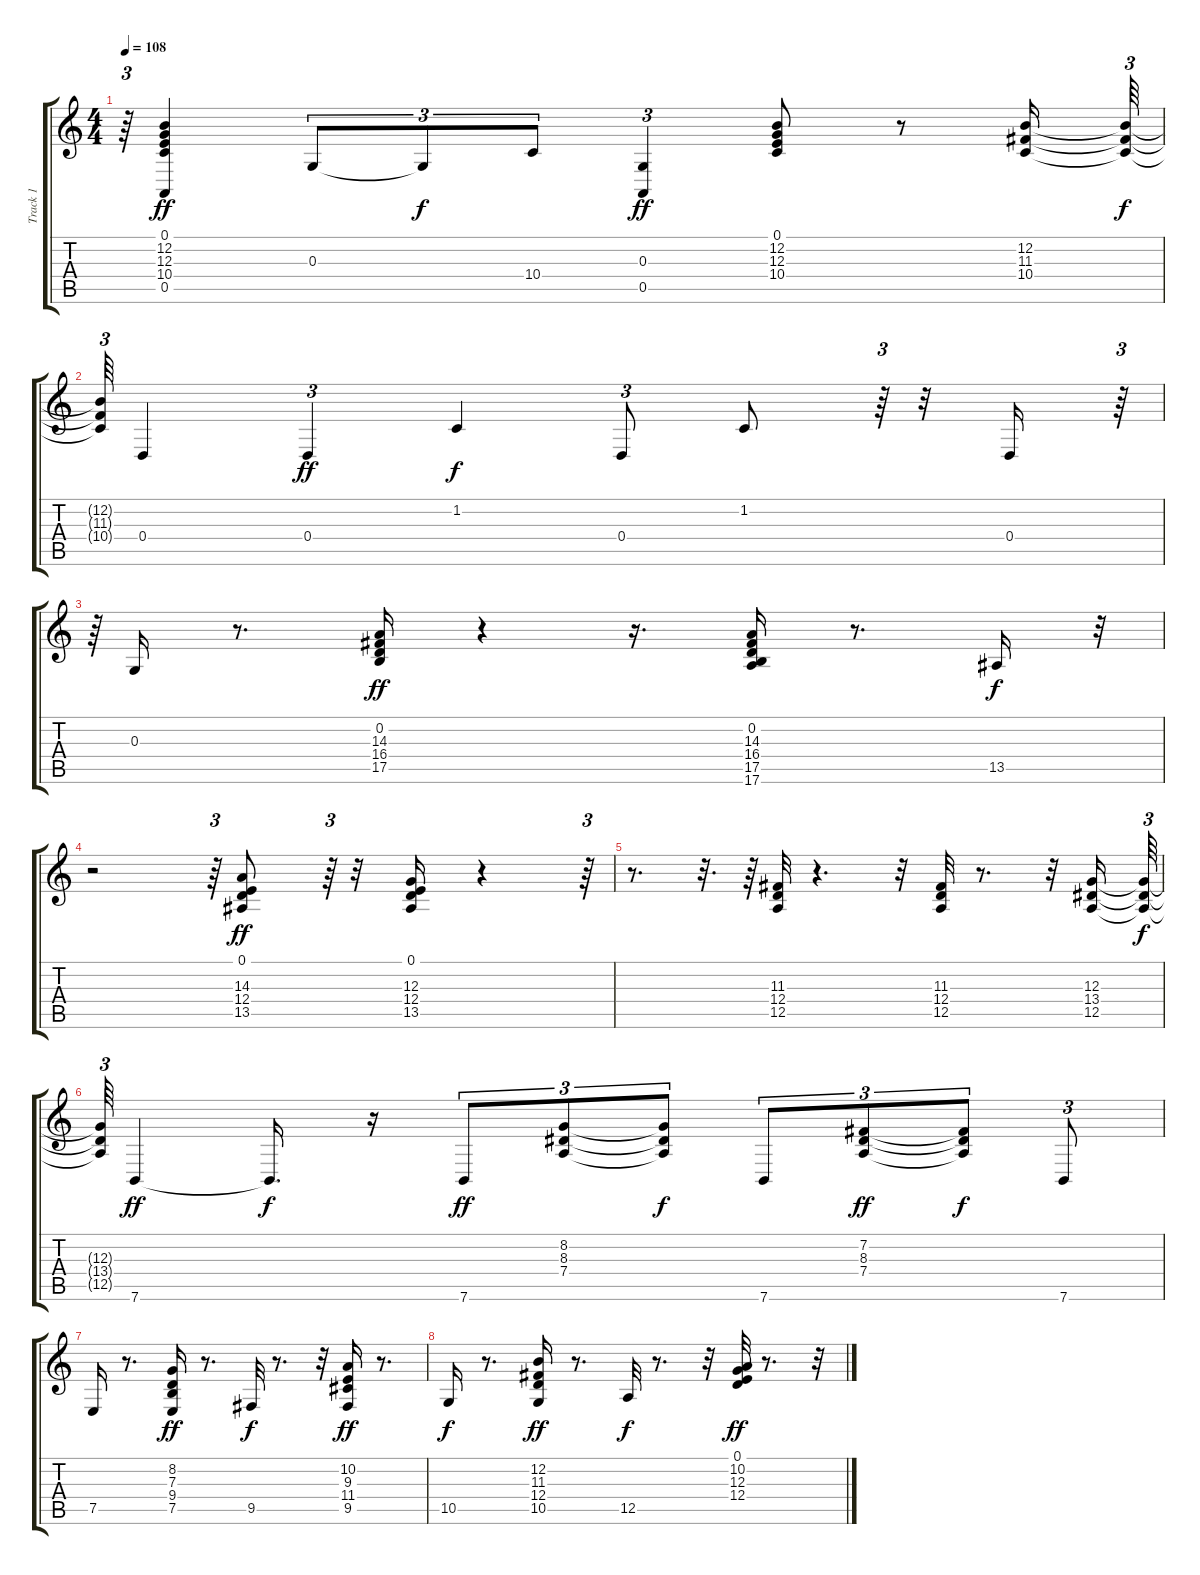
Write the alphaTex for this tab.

\track ("Track 1" "Track 1") {instrument acousticgrandpiano}
\staff {score tabs}
\tuning (E4 B3 G3 D3 A2 E2) {hide}
\ts (4 4)
\tempo 108
\clef g2
\ks c
r.64{tu (3 2) dy mf} (0.1 12.2 12.3 10.4 0.5).4{dy ff} 0.3.8{tu (3 2)} 0.3{t}.8{tu (3 2) dy f} 10.4.8{tu (3 2)} (0.3 0.5).4{tu (3 2) dy ff} (0.1 12.2 12.3 10.4).8 r.8 (12.2 11.3 10.4).16 (12.2{t} 11.3{t} 10.4{t}).64{tu (3 2) dy f} |
(12.2{t} 11.3{t} 10.4{t}).64{tu (3 2)} 0.4.4 0.4.4{tu (3 2) dy ff} 1.2.4{dy f} 0.4.8{tu (3 2)} 1.2.8 r.64{tu (3 2)} r.32 0.4.16 r.64{tu (3 2)} |
r.64{tu (3 2)} 0.3.16 r.8{d} (0.2 14.3 16.4 17.5).16{dy ff} r.4 r.16{d} (0.2 14.3 16.4 17.5 17.6).16 r.8{d} 13.5.16{dy f} r.32{tu (3 2)} |
r.2 r.64{tu (3 2)} (0.1 14.3 12.4 13.5).8{dy ff} r.64{tu (3 2)} r.32 (0.1 12.3 12.4 13.5).16 r.4 r.64{tu (3 2)} |
r.8{d} r.32{d} r.64 (11.3 12.4 12.5).32 r.4{d} r.32 (11.3 12.4 12.5).32 r.8{d} r.32 (12.3 13.4 12.5).16 (12.3{t} 13.4{t} 12.5{t}).64{tu (3 2) dy f} |
(12.3{t} 13.4{t} 12.5{t}).64{tu (3 2)} 7.6.4{dy ff} 7.6{t}.16{d dy f} r.16 7.6.8{tu (3 2) dy ff} (8.2 8.3 7.4).8{tu (3 2)} (8.2{t} 8.3{t} 7.4{t}).8{tu (3 2) dy f} 7.6.8{tu (3 2)} (7.2 8.3 7.4).8{tu (3 2) dy ff} (7.2{t} 8.3{t} 7.4{t}).8{tu (3 2) dy f} 7.6.8{tu (3 2)} |
7.5.16 r.8{d} (8.2 7.3 9.4 7.5).16{dy ff} r.8{d} 9.5.32{dy f} r.8{d} r.32 (10.2 9.3 11.4 9.5).16{dy ff} r.8{d} |
10.5.16{dy f} r.8{d} (12.2 11.3 12.4 10.5).16{dy ff} r.8{d} 12.5.32{dy f} r.8{d} r.32 (0.1 10.2 12.3 12.4).32{dy ff} r.8{d} r.32
